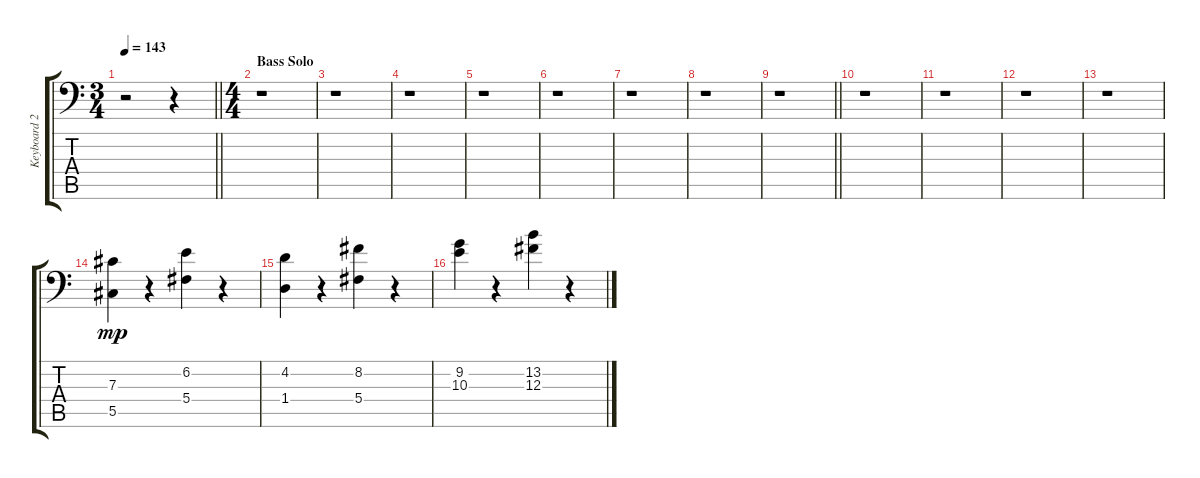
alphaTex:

\track ("Keyboard 2" "Keyboard 2") {instrument lead2sawtooth}
\staff {score tabs}
\tuning (Eb4 Bb3 Gb3 Db3 Ab2 Eb1) {hide}
\ts (3 4)
\tempo 143
\clef f4
\barLineRight lightlight
\ks c
r.2{dy f} r.4 |
\ts (4 4)
\section ("" "Bass Solo")
r.1 |
r.1 |
r.1 |
r.1 |
r.1 |
r.1 |
r.1 |
\barLineRight lightlight
r.1 |
\section ("" "")
r.1 |
r.1 |
r.1 |
r.1 |
(7.3 5.5).4{dy mp volume 13 instrument choiraahs} r.4 (6.2 5.4).4 r.4 |
(4.2 1.4).4 r.4 (8.2 5.4).4 r.4 |
(9.2 10.3).4 r.4 (13.2 12.3).4 r.4
